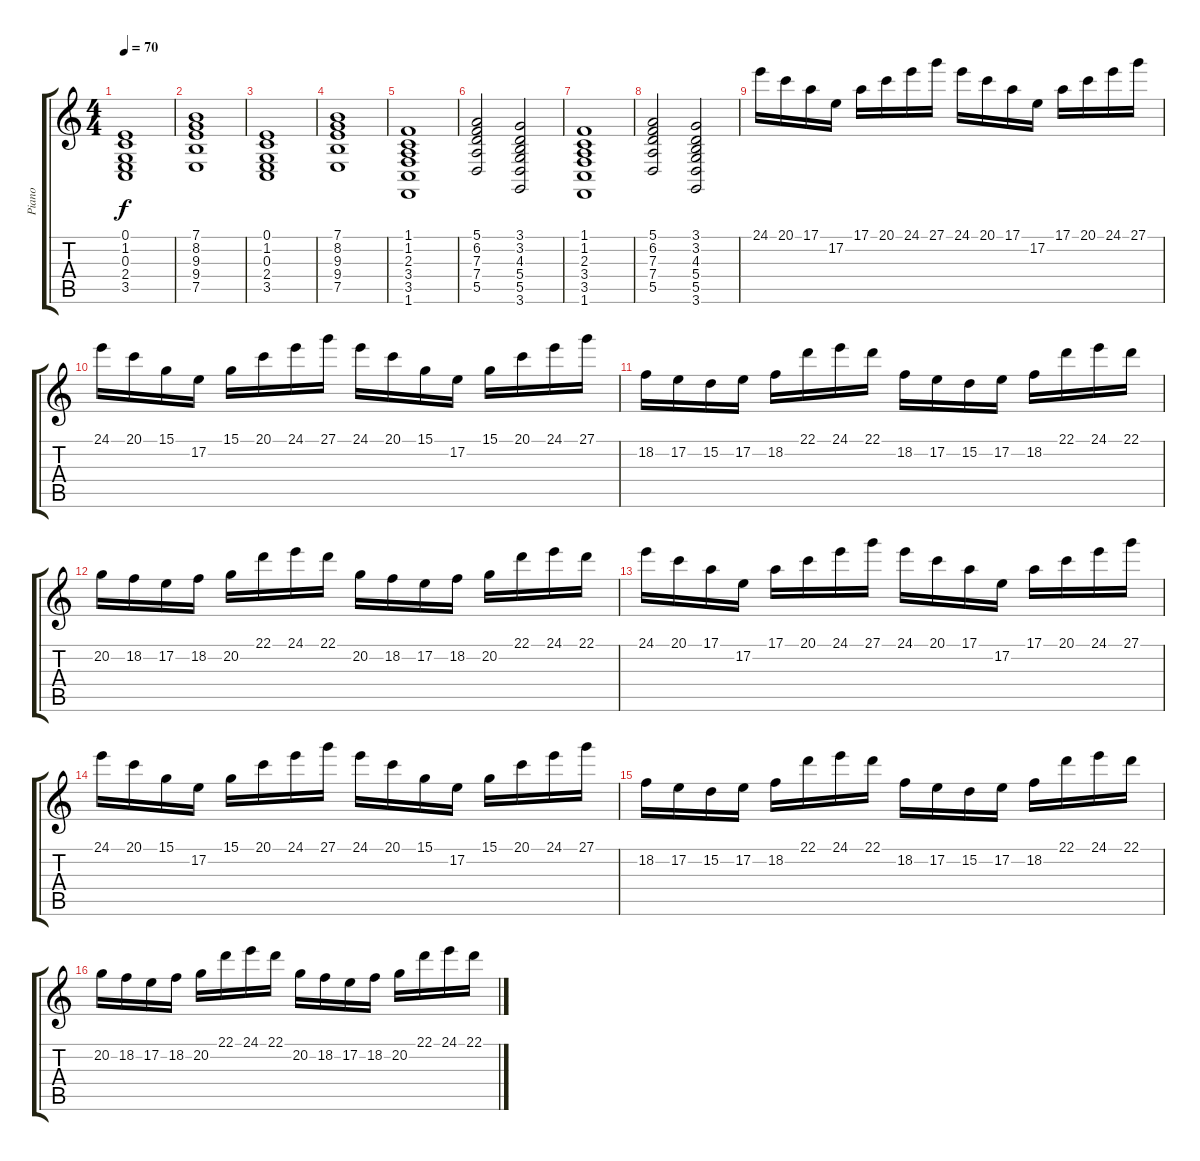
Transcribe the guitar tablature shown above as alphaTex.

\track ("Piano" "Piano") {instrument acousticgrandpiano}
\staff {score tabs}
\tuning (E4 B3 G3 D3 A2 E2) {hide}
\ts (4 4)
\tempo 70
\clef g2
\ks c
(0.1 1.2 0.3 2.4 3.5).1{dy f} |
(7.1 8.2 9.3 9.4 7.5).1 |
(0.1 1.2 0.3 2.4 3.5).1 |
(7.1 8.2 9.3 9.4 7.5).1 |
(1.1 1.2 2.3 3.4 3.5 1.6).1 |
(5.1 6.2 7.3 7.4 5.5).2 (3.1 3.2 4.3 5.4 5.5 3.6).2 |
(1.1 1.2 2.3 3.4 3.5 1.6).1 |
(5.1 6.2 7.3 7.4 5.5).2 (3.1 3.2 4.3 5.4 5.5 3.6).2 |
24.1.16 20.1.16 17.1.16 17.2.16 17.1.16 20.1.16 24.1.16 27.1.16 24.1.16 20.1.16 17.1.16 17.2.16 17.1.16 20.1.16 24.1.16 27.1.16 |
24.1.16 20.1.16 15.1.16 17.2.16 15.1.16 20.1.16 24.1.16 27.1.16 24.1.16 20.1.16 15.1.16 17.2.16 15.1.16 20.1.16 24.1.16 27.1.16 |
18.2.16 17.2.16 15.2.16 17.2.16 18.2.16 22.1.16 24.1.16 22.1.16 18.2.16 17.2.16 15.2.16 17.2.16 18.2.16 22.1.16 24.1.16 22.1.16 |
20.2.16 18.2.16 17.2.16 18.2.16 20.2.16 22.1.16 24.1.16 22.1.16 20.2.16 18.2.16 17.2.16 18.2.16 20.2.16 22.1.16 24.1.16 22.1.16 |
24.1.16 20.1.16 17.1.16 17.2.16 17.1.16 20.1.16 24.1.16 27.1.16 24.1.16 20.1.16 17.1.16 17.2.16 17.1.16 20.1.16 24.1.16 27.1.16 |
24.1.16 20.1.16 15.1.16 17.2.16 15.1.16 20.1.16 24.1.16 27.1.16 24.1.16 20.1.16 15.1.16 17.2.16 15.1.16 20.1.16 24.1.16 27.1.16 |
18.2.16 17.2.16 15.2.16 17.2.16 18.2.16 22.1.16 24.1.16 22.1.16 18.2.16 17.2.16 15.2.16 17.2.16 18.2.16 22.1.16 24.1.16 22.1.16 |
20.2.16 18.2.16 17.2.16 18.2.16 20.2.16 22.1.16 24.1.16 22.1.16 20.2.16 18.2.16 17.2.16 18.2.16 20.2.16 22.1.16 24.1.16 22.1.16
